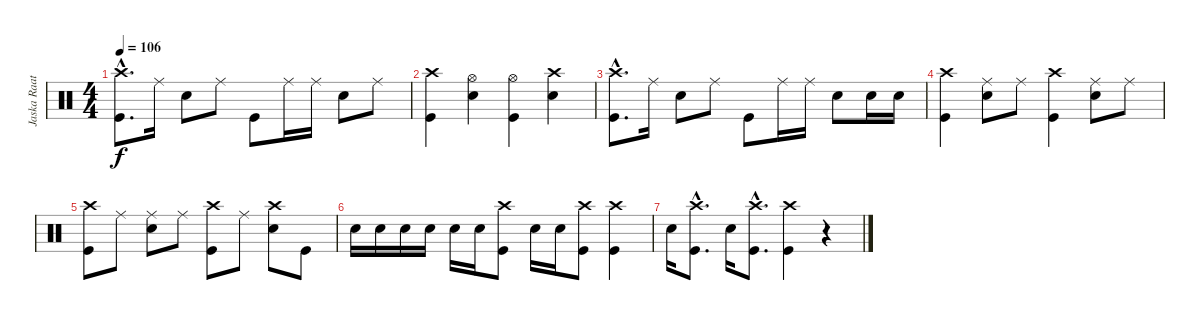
\track ("Jaska Raatikainen" "Jaska Raat") {instrument percussion}
\staff {score}
\articulation defaults
\ts (4 4)
\tempo 106
\clef neutral
\ks c
("Crash high (hit)"{hac} "Kick (hit)"{hac}).8{d dy f} "Ride (middle)".16 "Snare (hit) 2".8 "Ride (middle)".8 "Kick (hit)".8 "Ride (middle)".16 "Ride (middle)".16 "Snare (hit) 2".8 "Ride (middle)".8 |
("Crash high (hit)" "Kick (hit)").4 ("Hi-Hat (open)" "Snare (hit) 2").4 ("Hi-Hat (open)" "Kick (hit)").4 ("Crash high (hit)" "Snare (hit) 2").4 |
("Crash high (hit)"{hac} "Kick (hit)"{hac}).8{d} "Ride (middle)".16 "Snare (hit) 2".8 "Ride (middle)".8 "Kick (hit)".8 "Ride (middle)".16 "Ride (middle)".16 "Snare (hit) 2".8 "Snare (hit) 2".16 "Snare (hit) 2".16 |
("Crash high (hit)" "Kick (hit)").4 ("Ride (middle)" "Snare (hit) 2").8 "Ride (middle)".8 ("Crash high (hit)" "Kick (hit)").4 ("Ride (middle)" "Snare (hit) 2").8 "Ride (middle)".8 |
("Crash high (hit)" "Kick (hit)").8 "Ride (middle)".8 ("Ride (middle)" "Snare (hit) 2").8 "Ride (middle)".8 ("Crash high (hit)" "Kick (hit)").8 "Ride (middle)".8 ("Crash high (hit)" "Snare (hit) 2").8 "Kick (hit)".8 |
"Snare (hit) 2".16 "Snare (hit) 2".16 "Snare (hit) 2".16 "Snare (hit) 2".16 "Snare (hit) 2".16 "Snare (hit) 2".16 ("Crash high (hit)" "Kick (hit)").8 "Snare (hit) 2".16 "Snare (hit) 2".16 ("Crash high (hit)" "Kick (hit)").8 ("Crash high (hit)" "Kick (hit)").4 |
"Snare (hit) 2".16 ("Crash high (hit)"{hac} "Kick (hit)"{hac}).8{d} "Snare (hit) 2".16 ("Crash high (hit)"{hac} "Kick (hit)"{hac}).8{d} ("Crash high (hit)" "Kick (hit)").4 r.4
